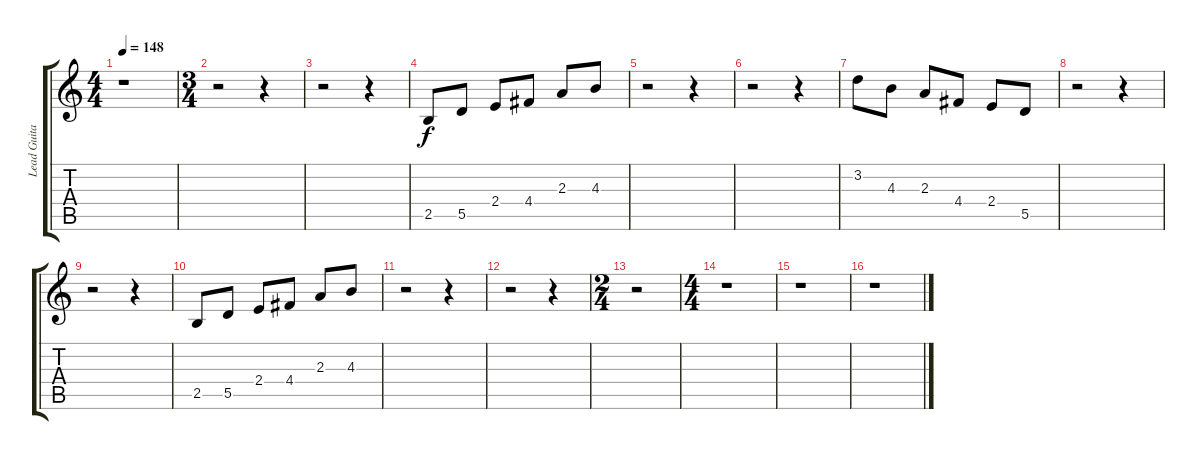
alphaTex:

\track ("Lead Guitar 2" "Lead Guita") {instrument distortionguitar}
\staff {score tabs}
\tuning (E4 B3 G3 D3 A2 E2) {hide}
\ts (4 4)
\tempo 148
\clef g2
\ks c
r.1{dy f} |
\ts (3 4)
r.2 r.4 |
r.2 r.4 |
2.5.8 5.5.8 2.4.8 4.4.8 2.3.8 4.3.8 |
r.2 r.4 |
r.2 r.4 |
3.2.8 4.3.8 2.3.8 4.4.8 2.4.8 5.5.8 |
r.2 r.4 |
r.2 r.4 |
2.5.8 5.5.8 2.4.8 4.4.8 2.3.8 4.3.8 |
r.2 r.4 |
r.2 r.4 |
\ts (2 4)
r.2 |
\ts (4 4)
r.1 |
r.1 |
r.1
